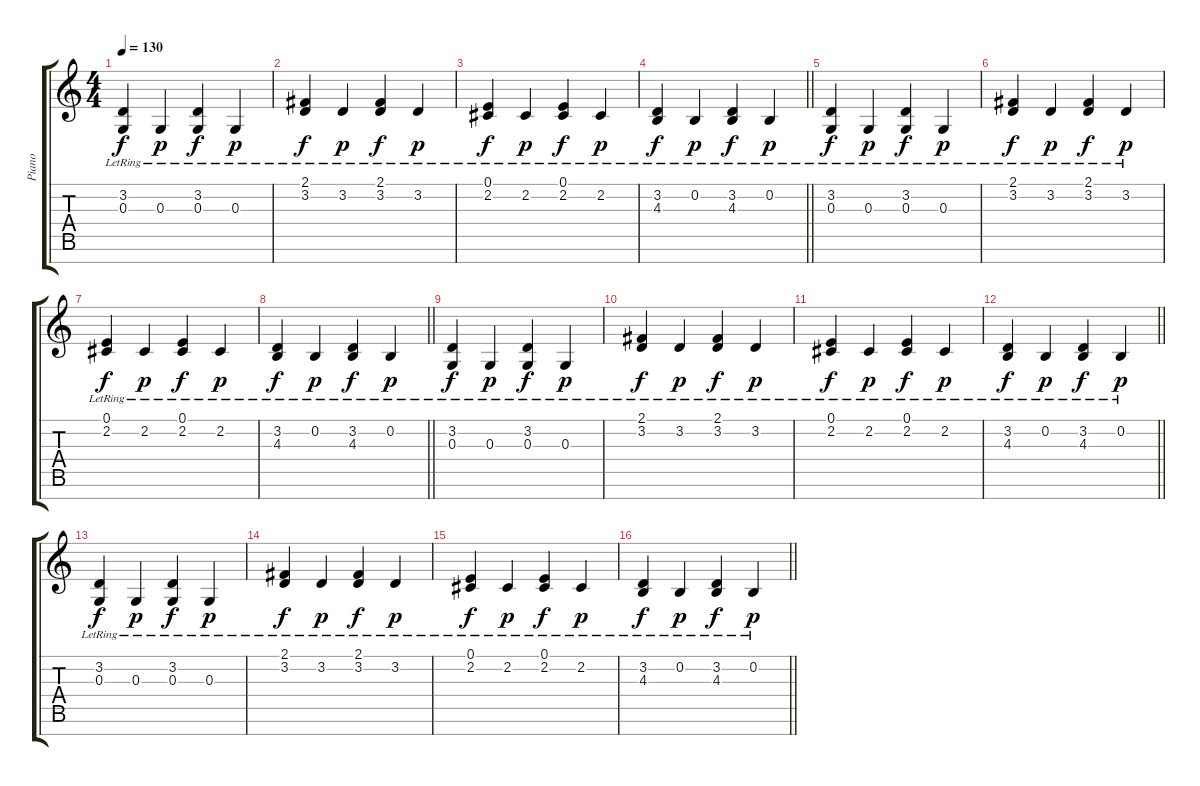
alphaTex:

\track ("Piano" "Piano") {instrument acousticgrandpiano}
\staff {score tabs}
\tuning (E4 B3 G3 D3 A2 E2 B1) {hide}
\ts (4 4)
\tempo 130
\clef g2
\ks c
(3.2{lr} 0.3{lr}).4{dy f} 0.3{lr}.4{dy p} (3.2{lr} 0.3{lr}).4{dy f} 0.3{lr}.4{dy p} |
(2.1{lr} 3.2{lr}).4{dy f} 3.2{lr}.4{dy p} (2.1{lr} 3.2{lr}).4{dy f} 3.2{lr}.4{dy p} |
(0.1{lr} 2.2{lr}).4{dy f} 2.2{lr}.4{dy p} (0.1{lr} 2.2{lr}).4{dy f} 2.2{lr}.4{dy p} |
\barLineRight lightlight
(3.2{lr} 4.3{lr}).4{dy f} 0.2{lr}.4{dy p} (3.2{lr} 4.3{lr}).4{dy f} 0.2{lr}.4{dy p} |
(3.2{lr} 0.3{lr}).4{dy f} 0.3{lr}.4{dy p} (3.2{lr} 0.3{lr}).4{dy f} 0.3{lr}.4{dy p} |
(2.1{lr} 3.2{lr}).4{dy f} 3.2{lr}.4{dy p} (2.1{lr} 3.2{lr}).4{dy f} 3.2{lr}.4{dy p} |
(0.1{lr} 2.2{lr}).4{dy f} 2.2{lr}.4{dy p} (0.1{lr} 2.2{lr}).4{dy f} 2.2{lr}.4{dy p} |
\barLineRight lightlight
(3.2{lr} 4.3{lr}).4{dy f} 0.2{lr}.4{dy p} (3.2{lr} 4.3{lr}).4{dy f} 0.2{lr}.4{dy p} |
(3.2{lr} 0.3{lr}).4{dy f} 0.3{lr}.4{dy p} (3.2{lr} 0.3{lr}).4{dy f} 0.3{lr}.4{dy p} |
(2.1{lr} 3.2{lr}).4{dy f} 3.2{lr}.4{dy p} (2.1{lr} 3.2{lr}).4{dy f} 3.2{lr}.4{dy p} |
(0.1{lr} 2.2{lr}).4{dy f} 2.2{lr}.4{dy p} (0.1{lr} 2.2{lr}).4{dy f} 2.2{lr}.4{dy p} |
\barLineRight lightlight
(3.2{lr} 4.3{lr}).4{dy f} 0.2{lr}.4{dy p} (3.2{lr} 4.3{lr}).4{dy f} 0.2{lr}.4{dy p} |
(3.2{lr} 0.3{lr}).4{dy f} 0.3{lr}.4{dy p} (3.2{lr} 0.3{lr}).4{dy f} 0.3{lr}.4{dy p} |
(2.1{lr} 3.2{lr}).4{dy f} 3.2{lr}.4{dy p} (2.1{lr} 3.2{lr}).4{dy f} 3.2{lr}.4{dy p} |
(0.1{lr} 2.2{lr}).4{dy f} 2.2{lr}.4{dy p} (0.1{lr} 2.2{lr}).4{dy f} 2.2{lr}.4{dy p} |
\barLineRight lightlight
(3.2{lr} 4.3{lr}).4{dy f} 0.2{lr}.4{dy p} (3.2{lr} 4.3{lr}).4{dy f} 0.2{lr}.4{dy p}
